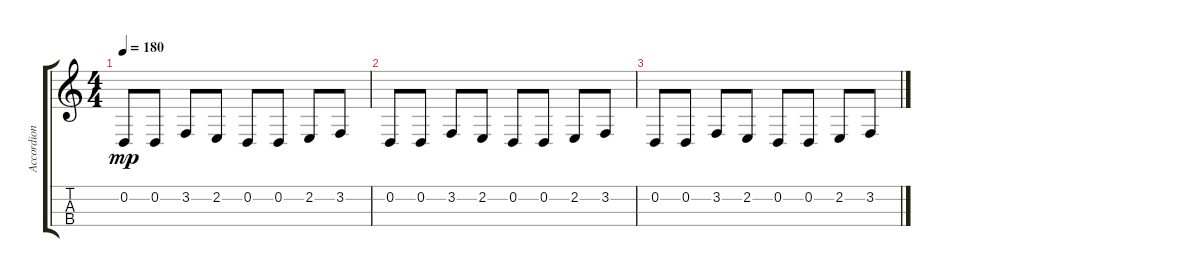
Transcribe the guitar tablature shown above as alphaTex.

\track ("Accordion" "Accordion") {instrument cello}
\staff {score tabs}
\tuning (A3 D3 G2 C2) {hide}
\ts (4 4)
\tempo 180
\clef g2
\ks c
0.2.8{dy mp} 0.2.8 3.2.8 2.2.8 0.2.8 0.2.8 2.2.8 3.2.8 |
0.2.8 0.2.8 3.2.8 2.2.8 0.2.8 0.2.8 2.2.8 3.2.8 |
0.2.8 0.2.8 3.2.8 2.2.8 0.2.8 0.2.8 2.2.8 3.2.8
